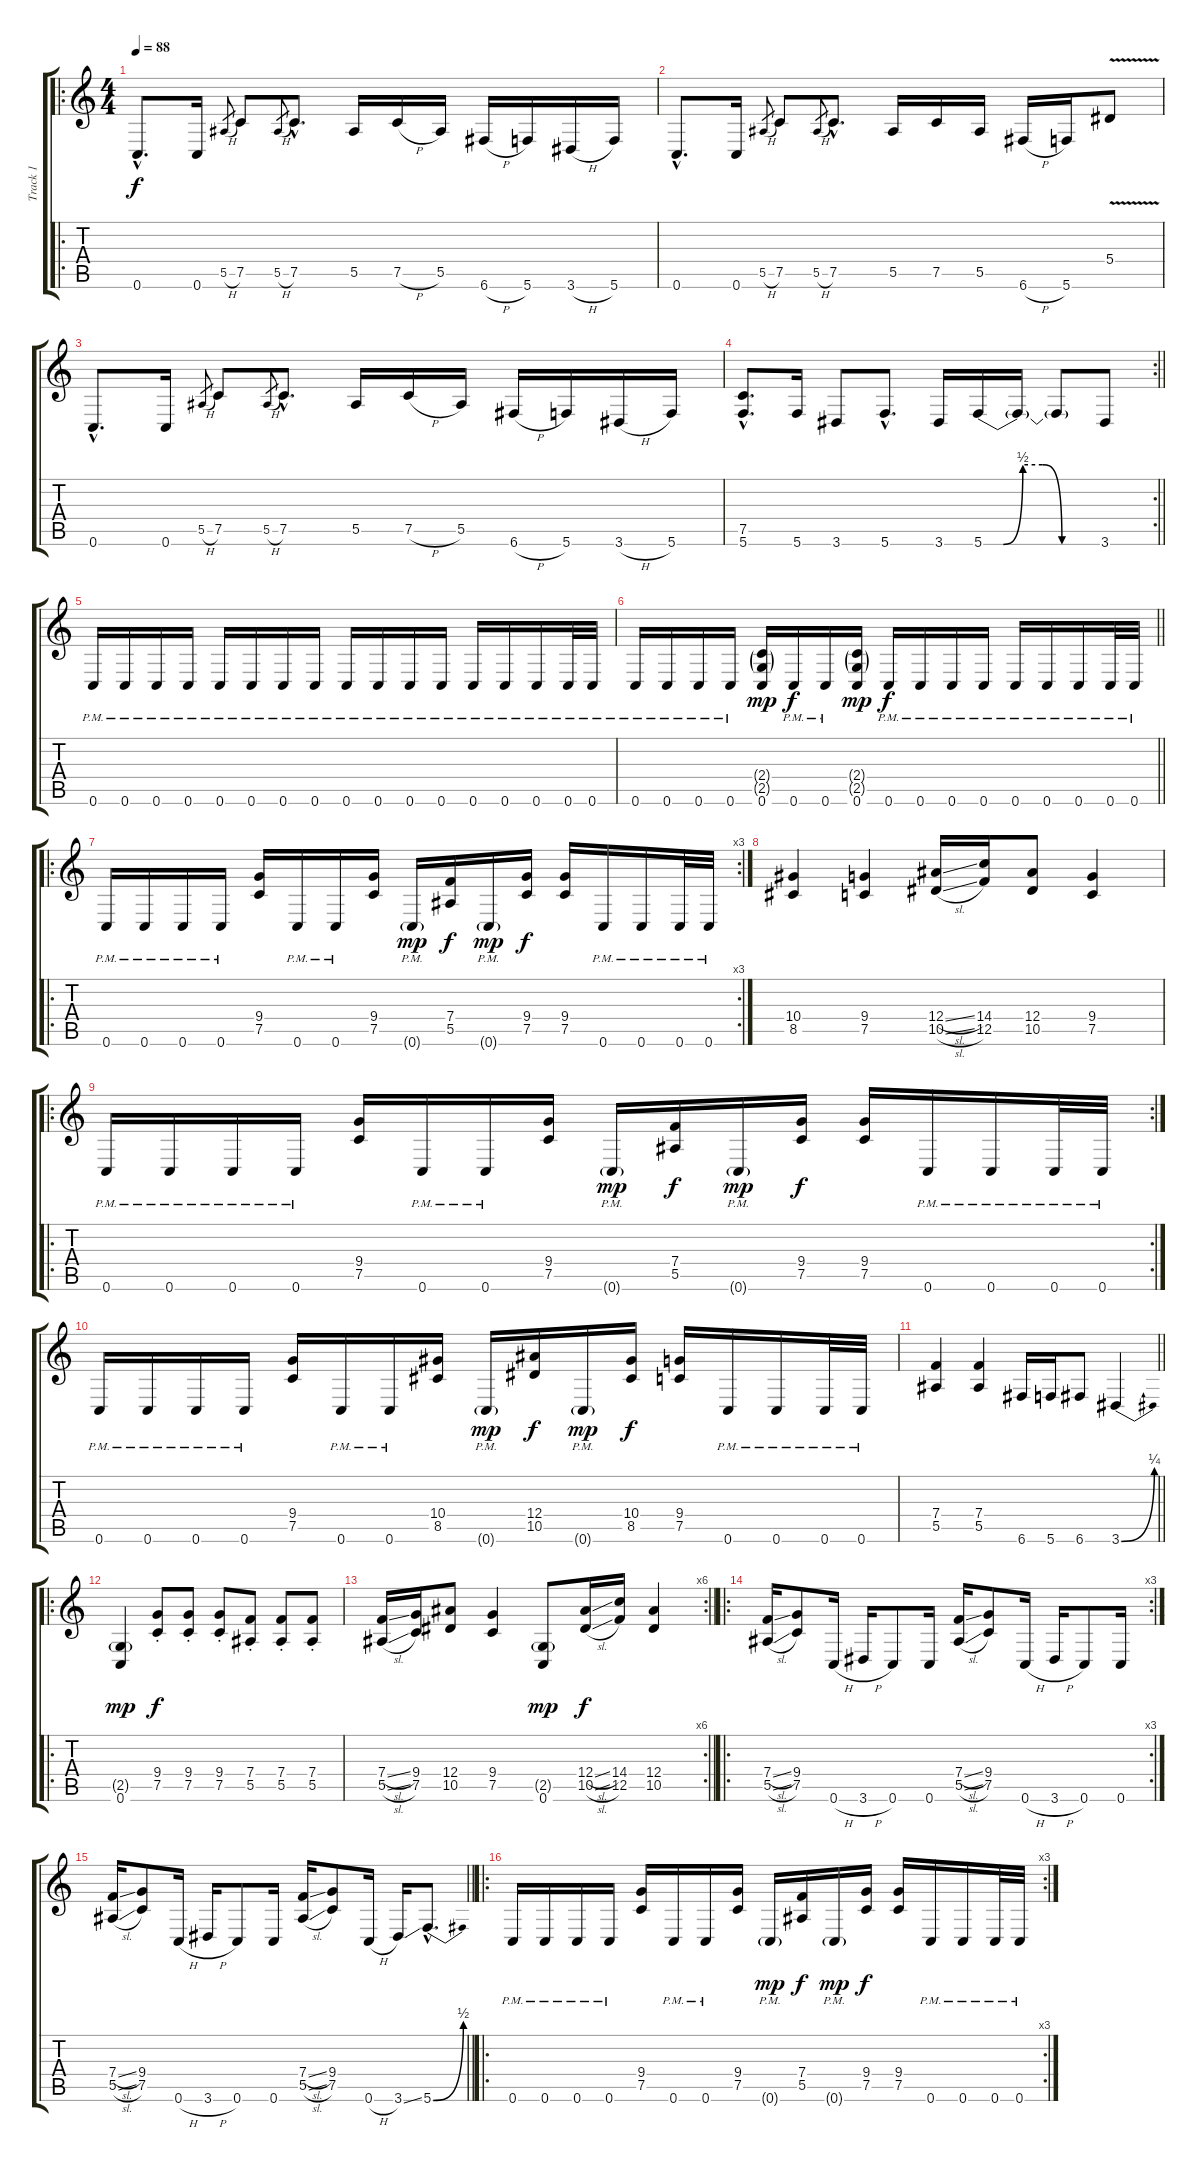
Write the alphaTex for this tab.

\track ("Track 1" "Track 1") {instrument distortionguitar}
\staff {score tabs}
\tuning (C4 G3 Eb3 Bb2 F2 C2) {hide}
\ro
\ts (4 4)
\tempo 88
\clef g2
\ks c
0.6{hac}.8{d dy f instrument distortionguitar} 0.6.16 5.5{h}.8{gr} 7.5.8 5.5{h}.8{gr} 7.5{hac}.8{d} 5.5.16 7.5{h}.16 5.5.16 6.6{h}.16 5.6.16 3.6{h}.16 5.6.16 |
0.6{hac}.8{d} 0.6.16 5.5{h}.8{gr} 7.5.8 5.5{h}.8{gr} 7.5{hac}.8{d} 5.5.16 7.5.16 5.5.16 6.6{h}.16 5.6.16 5.4{v}.8 |
0.6{hac}.8{d} 0.6.16 5.5{h}.8{gr} 7.5.8 5.5{h}.8{gr} 7.5{hac}.8{d} 5.5.16 7.5{h}.16 5.5.16 6.6{h}.16 5.6.16 3.6{h}.16 5.6.16 |
\rc 2
\barLineRight lightlight
(7.5{hac} 5.6{hac}).8{d} 5.6.16 3.6.8 5.6{hac}.8{d} 3.6.16 5.6{be (custom 0 0 10 0 20 2 30 2 40 0 60 0)}.16 5.6{t}.16 5.6{t}.8 3.6.8 |
0.6{pm}.16 0.6{pm}.16 0.6{pm}.16 0.6{pm}.16 0.6{pm}.16 0.6{pm}.16 0.6{pm}.16 0.6{pm}.16 0.6{pm}.16 0.6{pm}.16 0.6{pm}.16 0.6{pm}.16 0.6{pm}.16 0.6{pm}.16 0.6{pm}.16 0.6{pm}.32 0.6{pm}.32 |
\barLineRight lightlight
0.6{pm}.16 0.6{pm}.16 0.6{pm}.16 0.6{pm}.16 (2.4{g} 2.5{g} 0.6).16{dy mp} 0.6{pm}.16{dy f} 0.6{pm}.16 (2.4{g} 2.5{g} 0.6).16{dy mp} 0.6{pm}.16{dy f} 0.6{pm}.16 0.6{pm}.16 0.6{pm}.16 0.6{pm}.16 0.6{pm}.16 0.6{pm}.16 0.6{pm}.32 0.6{pm}.32 |
\ro
\rc 3
0.6{pm}.16 0.6{pm}.16 0.6{pm}.16 0.6{pm}.16 (9.4 7.5).16 0.6{pm}.16 0.6{pm}.16 (9.4 7.5).16 0.6{g pm}.16{dy mp} (7.4 5.5).16{dy f} 0.6{g pm}.16{dy mp} (9.4 7.5).16{dy f} (9.4 7.5).16 0.6{pm}.16 0.6{pm}.16 0.6{pm}.32 0.6{pm}.32 |
(10.4 8.5).4 (9.4 7.5).4 (12.4{sl} 10.5{sl}).16 (14.4 12.5).16 (12.4 10.5).8 (9.4 7.5).4 |
\ro
\rc 2
0.6{pm}.16 0.6{pm}.16 0.6{pm}.16 0.6{pm}.16 (9.4 7.5).16 0.6{pm}.16 0.6{pm}.16 (9.4 7.5).16 0.6{g pm}.16{dy mp} (7.4 5.5).16{dy f} 0.6{g pm}.16{dy mp} (9.4 7.5).16{dy f} (9.4 7.5).16 0.6{pm}.16 0.6{pm}.16 0.6{pm}.32 0.6{pm}.32 |
0.6{pm}.16 0.6{pm}.16 0.6{pm}.16 0.6{pm}.16 (9.4 7.5).16 0.6{pm}.16 0.6{pm}.16 (10.4 8.5).16 0.6{g pm}.16{dy mp} (12.4 10.5).16{dy f} 0.6{g pm}.16{dy mp} (10.4 8.5).16{dy f} (9.4 7.5).16 0.6{pm}.16 0.6{pm}.16 0.6{pm}.32 0.6{pm}.32 |
\barLineRight lightlight
(7.4 5.5).4 (7.4 5.5).4 6.6.16 5.6.16 6.6.8 3.6{be (bend 0 0 60 1)}.4 |
\ro
(2.5{g} 0.6).4{dy mp} (9.4{st} 7.5{st}).8{dy f} (9.4{st} 7.5{st}).8 (9.4{st} 7.5{st}).8 (7.4{st} 5.5{st}).8 (7.4{st} 5.5{st}).8 (7.4{st} 5.5{st}).8 |
\rc 6
\barLineRight lightlight
(7.4{sl} 5.5{sl}).16 (9.4 7.5).16 (12.4 10.5).8 (9.4 7.5).4 (2.5{g} 0.6).8{dy mp} (12.4{sl} 10.5{sl}).16{dy f} (14.4 12.5).16 (12.4 10.5).4 |
\ro
\rc 3
(7.4{sl} 5.5{sl}).16 (9.4 7.5).8 0.6{h}.16 3.6{h}.16 0.6.8 0.6.16 (7.4{sl} 5.5{sl}).16 (9.4 7.5).8 0.6{h}.16 3.6{h}.16 0.6.8 0.6.16 |
\barLineRight lightlight
(7.4{sl} 5.5{sl}).16 (9.4 7.5).8 0.6{h}.16 3.6{h}.16 0.6.8 0.6.16 (7.4{sl} 5.5{sl}).16 (9.4 7.5).8 0.6{h}.16 3.6{ss}.16 5.6{be (bend 0 0 60 2) hac}.8{d} |
\ro
\rc 3
0.6{pm}.16 0.6{pm}.16 0.6{pm}.16 0.6{pm}.16 (9.4 7.5).16 0.6{pm}.16 0.6{pm}.16 (9.4 7.5).16 0.6{g pm}.16{dy mp} (7.4 5.5).16{dy f} 0.6{g pm}.16{dy mp} (9.4 7.5).16{dy f} (9.4 7.5).16 0.6{pm}.16 0.6{pm}.16 0.6{pm}.32 0.6{pm}.32
